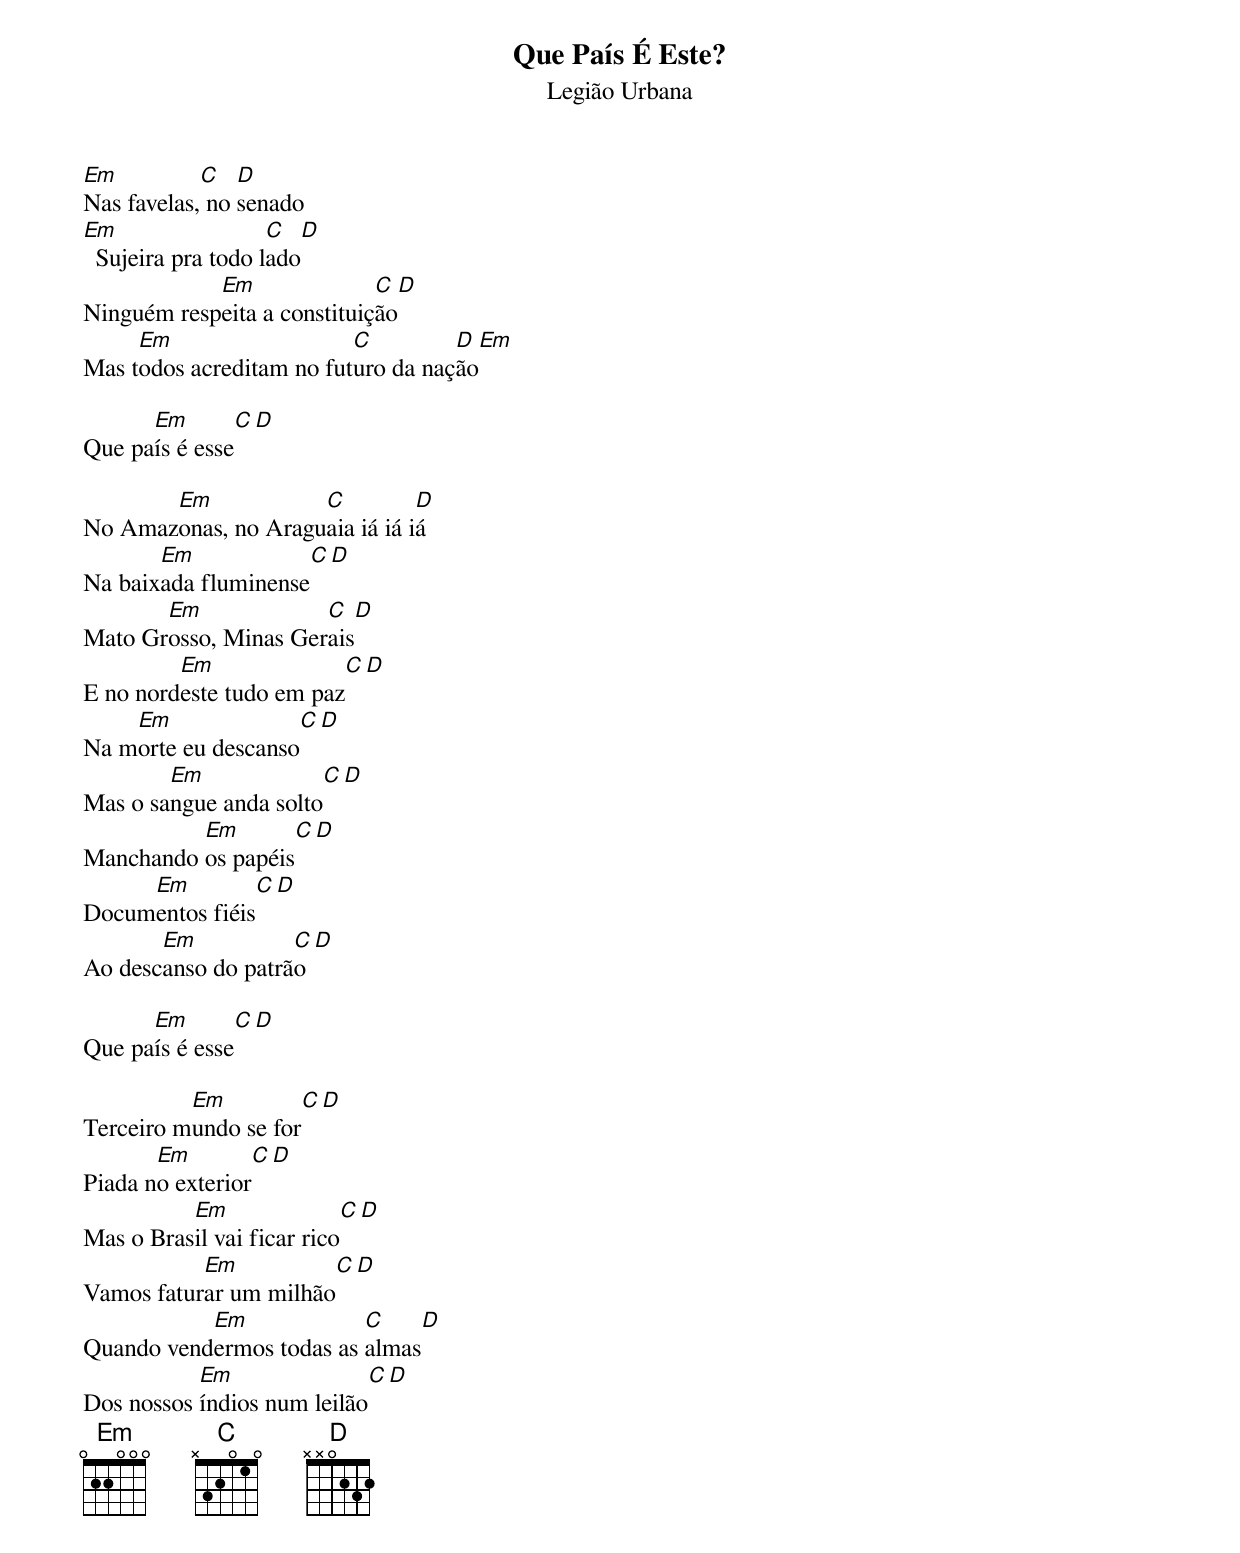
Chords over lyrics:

Que País É Este?
Legião Urbana

Em          C   D
Nas favelas, no senado
Em                  C   D
  Sujeira pra todo lado
            Em               C  D
Ninguém respeita a constituição
     Em                   C         D  Em
Mas todos acreditam no futuro da nação

      Em       C  D
Que país é esse

       Em            C          D
No Amazonas, no Araguaia iá iá iá
       Em            C  D
Na baixada fluminense
       Em             C   D
Mato Grosso, Minas Gerais
         Em               C  D
E no nordeste tudo em paz
    Em               C  D
Na morte eu descanso
        Em              C  D
Mas o sangue anda solto
          Em        C  D
Manchando os papéis
     Em          C  D
Documentos fiéis
       Em           C  D
Ao descanso do patrão

      Em       C  D
Que país é esse

          Em          C  D
Terceiro mundo se for
       Em         C  D
Piada no exterior
          Em                C  D
Mas o Brasil vai ficar rico
           Em           C  D
Vamos faturar um milhão
           Em             C     D
Quando vendermos todas as almas
           Em               C  D
Dos nossos índios num leilão
